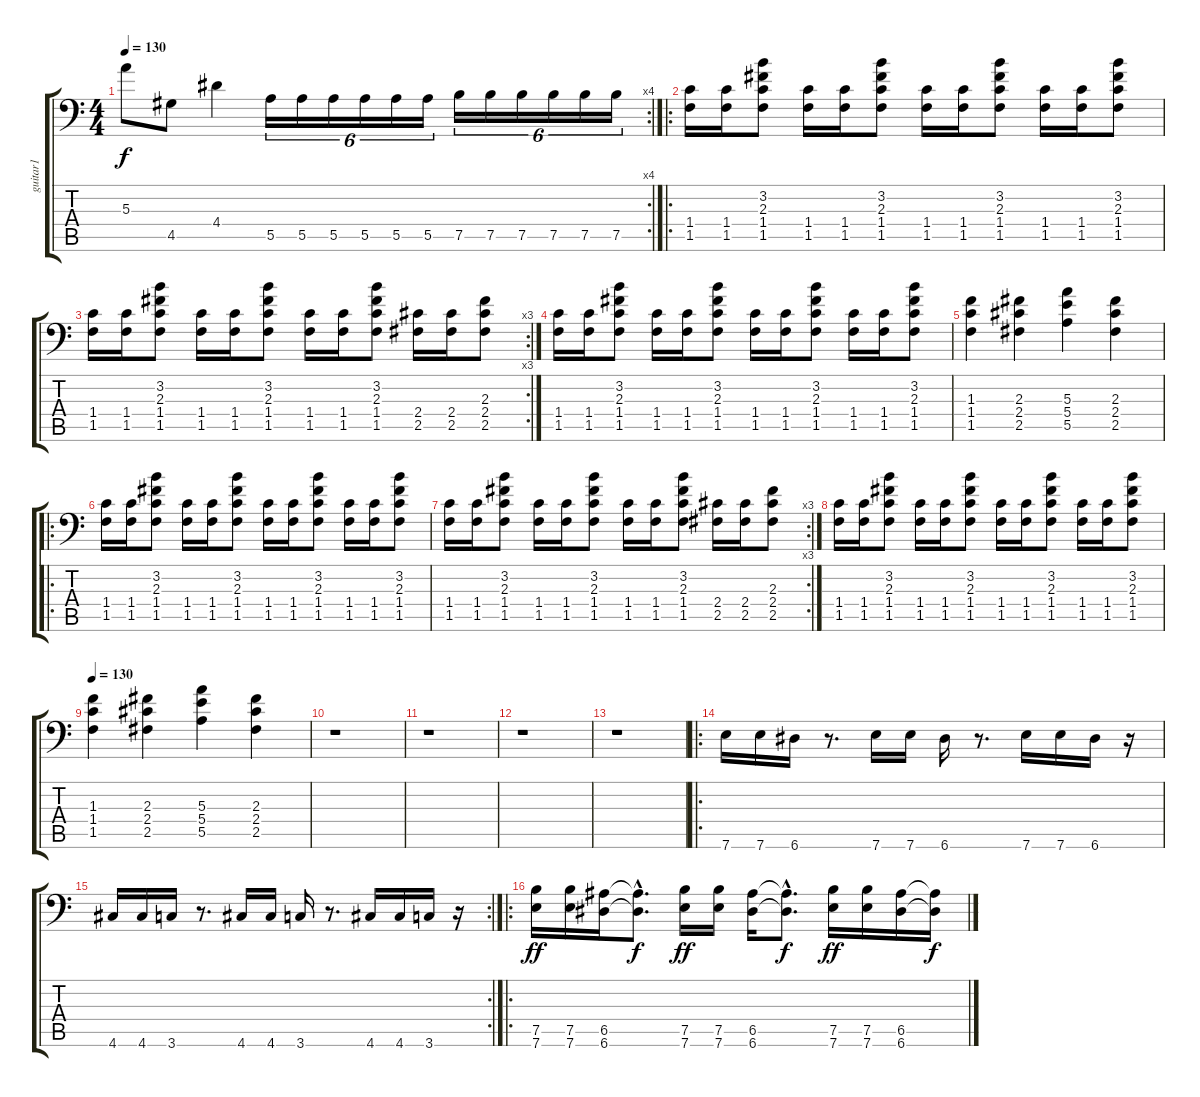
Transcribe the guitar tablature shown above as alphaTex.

\track ("guitar1" "guitar1") {instrument distortionguitar}
\staff {score tabs}
\tuning (Db4 Ab3 E3 B2 E2 A1) {hide}
\rc 4
\ts (4 4)
\tempo 130
\clef f4
\ks c
5.3{t}.8{dy f} 4.5.8 4.4.4 5.5.16{tu (6 4)} 5.5.16{tu (6 4)} 5.5.16{tu (6 4)} 5.5.16{tu (6 4)} 5.5.16{tu (6 4)} 5.5.16{tu (6 4)} 7.5.16{tu (6 4)} 7.5.16{tu (6 4)} 7.5.16{tu (6 4)} 7.5.16{tu (6 4)} 7.5.16{tu (6 4)} 7.5.16{tu (6 4)} |
\ro
(1.4 1.5).16 (1.4 1.5).16 (3.2 2.3 1.4 1.5).8 (1.4 1.5).16 (1.4 1.5).16 (3.2 2.3 1.4 1.5).8 (1.4 1.5).16 (1.4 1.5).16 (3.2 2.3 1.4 1.5).8 (1.4 1.5).16 (1.4 1.5).16 (3.2 2.3 1.4 1.5).8 |
\rc 3
(1.4 1.5).16 (1.4 1.5).16 (3.2 2.3 1.4 1.5).8 (1.4 1.5).16 (1.4 1.5).16 (3.2 2.3 1.4 1.5).8 (1.4 1.5).16 (1.4 1.5).16 (3.2 2.3 1.4 1.5).8 (2.4 2.5).16 (2.4 2.5).16 (2.3 2.4 2.5).8 |
(1.4 1.5).16 (1.4 1.5).16 (3.2 2.3 1.4 1.5).8 (1.4 1.5).16 (1.4 1.5).16 (3.2 2.3 1.4 1.5).8 (1.4 1.5).16 (1.4 1.5).16 (3.2 2.3 1.4 1.5).8 (1.4 1.5).16 (1.4 1.5).16 (3.2 2.3 1.4 1.5).8 |
(1.3 1.4 1.5).4 (2.3 2.4 2.5).4 (5.3 5.4 5.5).4 (2.3 2.4 2.5).4 |
\ro
(1.4 1.5).16 (1.4 1.5).16 (3.2 2.3 1.4 1.5).8 (1.4 1.5).16 (1.4 1.5).16 (3.2 2.3 1.4 1.5).8 (1.4 1.5).16 (1.4 1.5).16 (3.2 2.3 1.4 1.5).8 (1.4 1.5).16 (1.4 1.5).16 (3.2 2.3 1.4 1.5).8 |
\rc 3
(1.4 1.5).16 (1.4 1.5).16 (3.2 2.3 1.4 1.5).8 (1.4 1.5).16 (1.4 1.5).16 (3.2 2.3 1.4 1.5).8 (1.4 1.5).16 (1.4 1.5).16 (3.2 2.3 1.4 1.5).8 (2.4 2.5).16 (2.4 2.5).16 (2.3 2.4 2.5).8 |
(1.4 1.5).16 (1.4 1.5).16 (3.2 2.3 1.4 1.5).8 (1.4 1.5).16 (1.4 1.5).16 (3.2 2.3 1.4 1.5).8 (1.4 1.5).16 (1.4 1.5).16 (3.2 2.3 1.4 1.5).8 (1.4 1.5).16 (1.4 1.5).16 (3.2 2.3 1.4 1.5).8 |
\tempo 130
(1.3 1.4 1.5).4 (2.3 2.4 2.5).4 (5.3 5.4 5.5).4 (2.3 2.4 2.5).4 |
r.1 |
r.1 |
r.1 |
r.1 |
\ro
7.6.16{instrument electricguitarmuted} 7.6.16 6.6.16 r.8{d} 7.6.16 7.6.16 6.6.16 r.8{d} 7.6.16 7.6.16 6.6.16 r.16 |
\rc 2
4.6.16 4.6.16 3.6.16 r.8{d} 4.6.16 4.6.16 3.6.16 r.8{d} 4.6.16 4.6.16 3.6.16 r.16 |
\ro
(7.5 7.6).16{dy ff instrument distortionguitar} (7.5 7.6).16 (6.5 6.6).16 (6.5{hac t} 6.6{hac t}).8{d dy f} (7.5 7.6).16{dy ff} (7.5 7.6).16 (6.5 6.6).16 (6.5{hac t} 6.6{hac t}).8{d dy f} (7.5 7.6).16{dy ff} (7.5 7.6).16 (6.5 6.6).16 (6.5{t} 6.6{t}).16{dy f}
